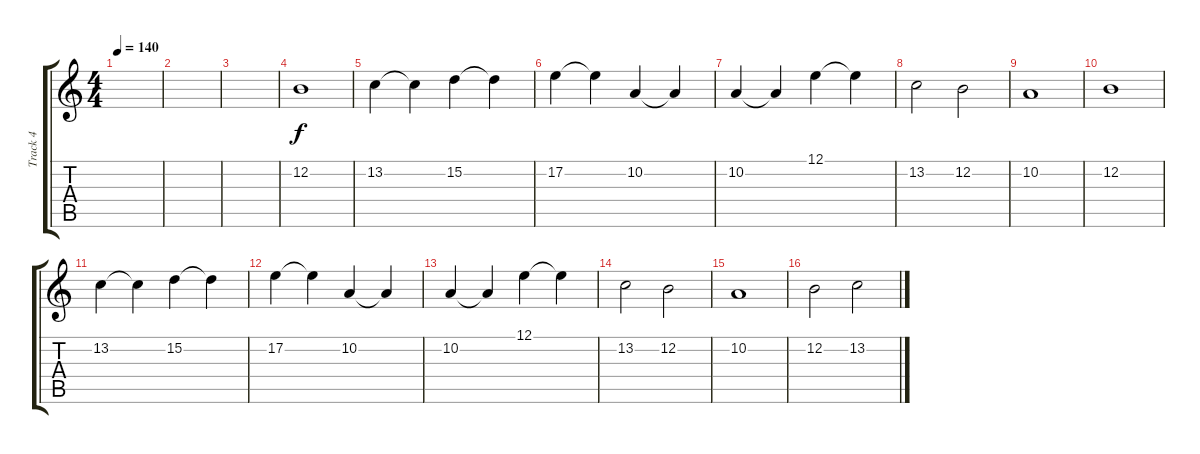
\track ("Track 4" "Track 4") {instrument violin}
\staff {score tabs}
\tuning (E4 B3 G3 D3 A2 E2) {hide}
\ts (4 4)
\tempo 140
\clef g2
\ks c
|
|
|
12.2.1{volume 13} |
13.2.4 13.2{t}.4 15.2.4 15.2{t}.4 |
17.2.4 17.2{t}.4 10.2.4 10.2{t}.4 |
10.2.4 10.2{t}.4 12.1.4 12.1{t}.4 |
13.2.2 12.2.2 |
10.2.1 |
12.2.1 |
13.2.4 13.2{t}.4 15.2.4 15.2{t}.4 |
17.2.4 17.2{t}.4 10.2.4 10.2{t}.4 |
10.2.4 10.2{t}.4 12.1.4 12.1{t}.4 |
13.2.2 12.2.2 |
10.2.1 |
12.2.2 13.2.2
